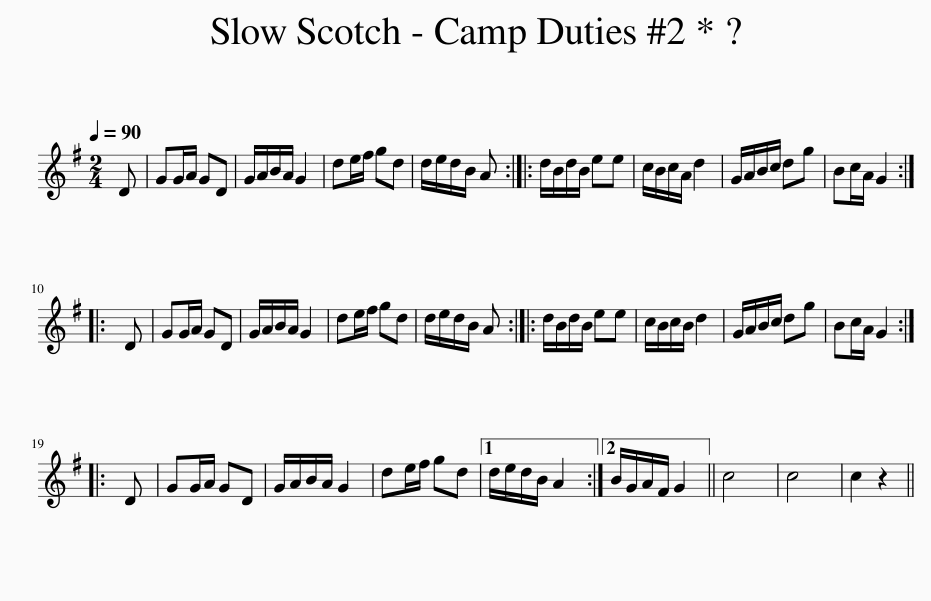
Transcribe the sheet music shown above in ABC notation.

X:1
L:1/8
Q:1/4=90
M:2/4
I:linebreak $
K:none
V:1 treble transpose="20 "
V:1
[K:G] D | GG/A/ GD | G/A/B/A/ G2 | de/f/ gd | d/e/d/B/ A :: %5
 d/B/d/B/ ee | c/B/c/A/ d2 | G/A/B/c/ dg | Bc/A/ G2 ::$ D | %10
 GG/A/ GD | G/A/B/A/ G2 | de/f/ gd | d/e/d/B/ A :: d/B/d/B/ ee | %15
 c/B/c/B/ d2 | G/A/B/c/ dg | Bc/A/ G2 ::$ D | GG/A/ GD | %20
 G/A/B/A/ G2 | de/f/ gd |1 d/e/d/B/ A2 :|2 B/G/A/F/ G2 || c4 | %25
 c4 | c2 z2 || %27
